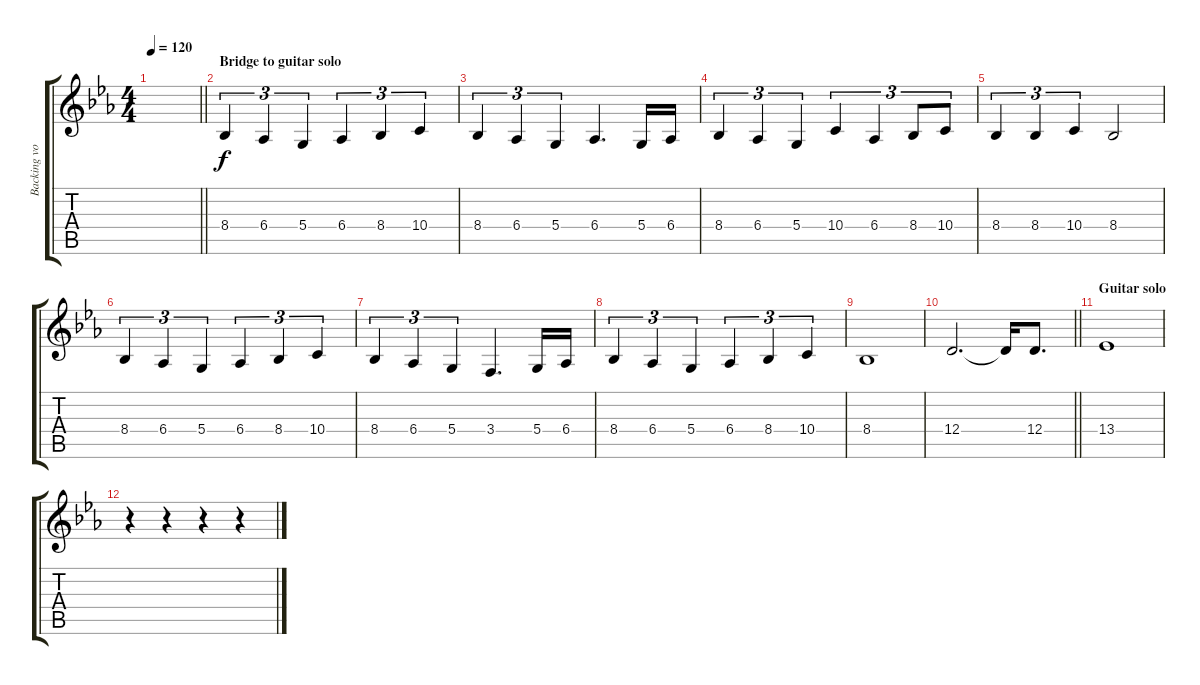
\track ("Backing vocals" "Backing vo") {instrument lead2sawtooth}
\staff {score tabs}
\tuning (E4 B3 G3 D3 A2 E2) {hide}
\ts (4 4)
\tempo 120
\clef g2
\barLineRight lightlight
\ks cminor
|
\section ("" "Bridge to guitar solo")
8.4.4{tu (3 2)} 6.4.4{tu (3 2)} 5.4.4{tu (3 2)} 6.4.4{tu (3 2)} 8.4.4{tu (3 2)} 10.4.4{tu (3 2)} |
8.4.4{tu (3 2)} 6.4.4{tu (3 2)} 5.4.4{tu (3 2)} 6.4.4{d} 5.4.16 6.4.16 |
8.4.4{tu (3 2)} 6.4.4{tu (3 2)} 5.4.4{tu (3 2)} 10.4.4{tu (3 2)} 6.4.4{tu (3 2)} 8.4.8{tu (3 2)} 10.4.8{tu (3 2)} |
8.4.4{tu (3 2)} 8.4.4{tu (3 2)} 10.4.4{tu (3 2)} 8.4.2 |
8.4.4{tu (3 2)} 6.4.4{tu (3 2)} 5.4.4{tu (3 2)} 6.4.4{tu (3 2)} 8.4.4{tu (3 2)} 10.4.4{tu (3 2)} |
8.4.4{tu (3 2)} 6.4.4{tu (3 2)} 5.4.4{tu (3 2)} 3.4.4{d} 5.4.16 6.4.16 |
8.4.4{tu (3 2)} 6.4.4{tu (3 2)} 5.4.4{tu (3 2)} 6.4.4{tu (3 2)} 8.4.4{tu (3 2)} 10.4.4{tu (3 2)} |
8.4.1 |
\barLineRight lightlight
12.4.2{d} 12.4{t}.16 12.4.8{d} |
\section ("" "Guitar solo")
13.4.1 |
r.4 r.4 r.4 r.4
